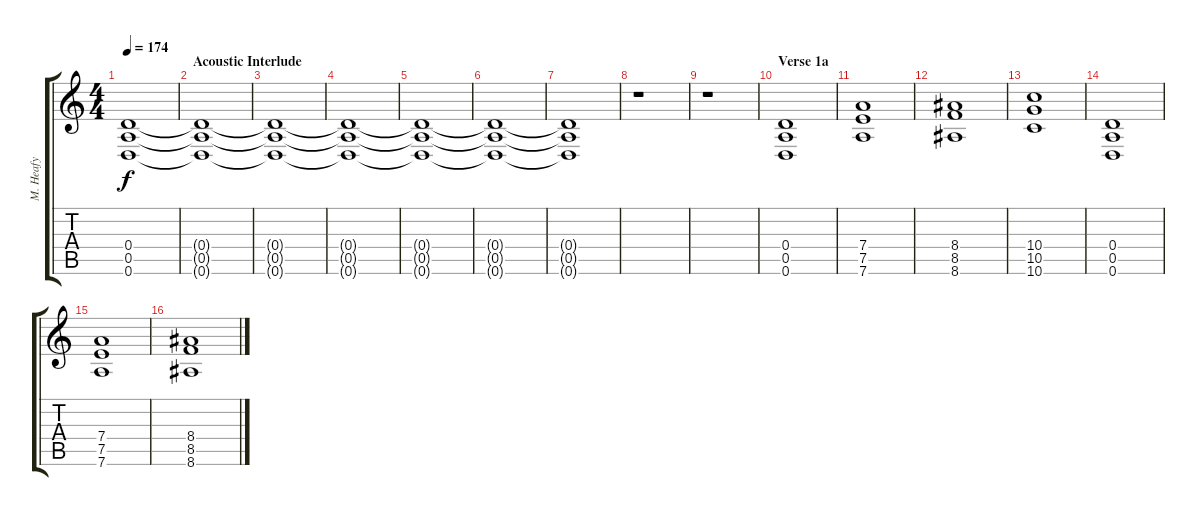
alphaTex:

\track ("M. Heafy" "M. Heafy") {instrument distortionguitar}
\staff {score tabs}
\tuning (E4 B3 G3 D3 A2 D2) {hide}
\ts (4 4)
\tempo 174
\clef g2
\ks c
(0.4{t} 0.5{t} 0.6{t}).1{dy f} |
\section ("" "Acoustic Interlude")
(0.4{t} 0.5{t} 0.6{t}).1 |
(0.4{t} 0.5{t} 0.6{t}).1{volume 5} |
(0.4{t} 0.5{t} 0.6{t}).1 |
(0.4{t} 0.5{t} 0.6{t}).1 |
(0.4{t} 0.5{t} 0.6{t}).1{volume 0} |
(0.4{t} 0.5{t} 0.6{t}).1 |
r.1 |
r.1 |
\section ("" "Verse 1a")
(0.4 0.5 0.6).1{volume 13 balance 0 instrument distortionguitar} |
(7.4 7.5 7.6).1 |
(8.4 8.5 8.6).1 |
(10.4 10.5 10.6).1 |
(0.4 0.5 0.6).1 |
(7.4 7.5 7.6).1 |
(8.4 8.5 8.6).1
